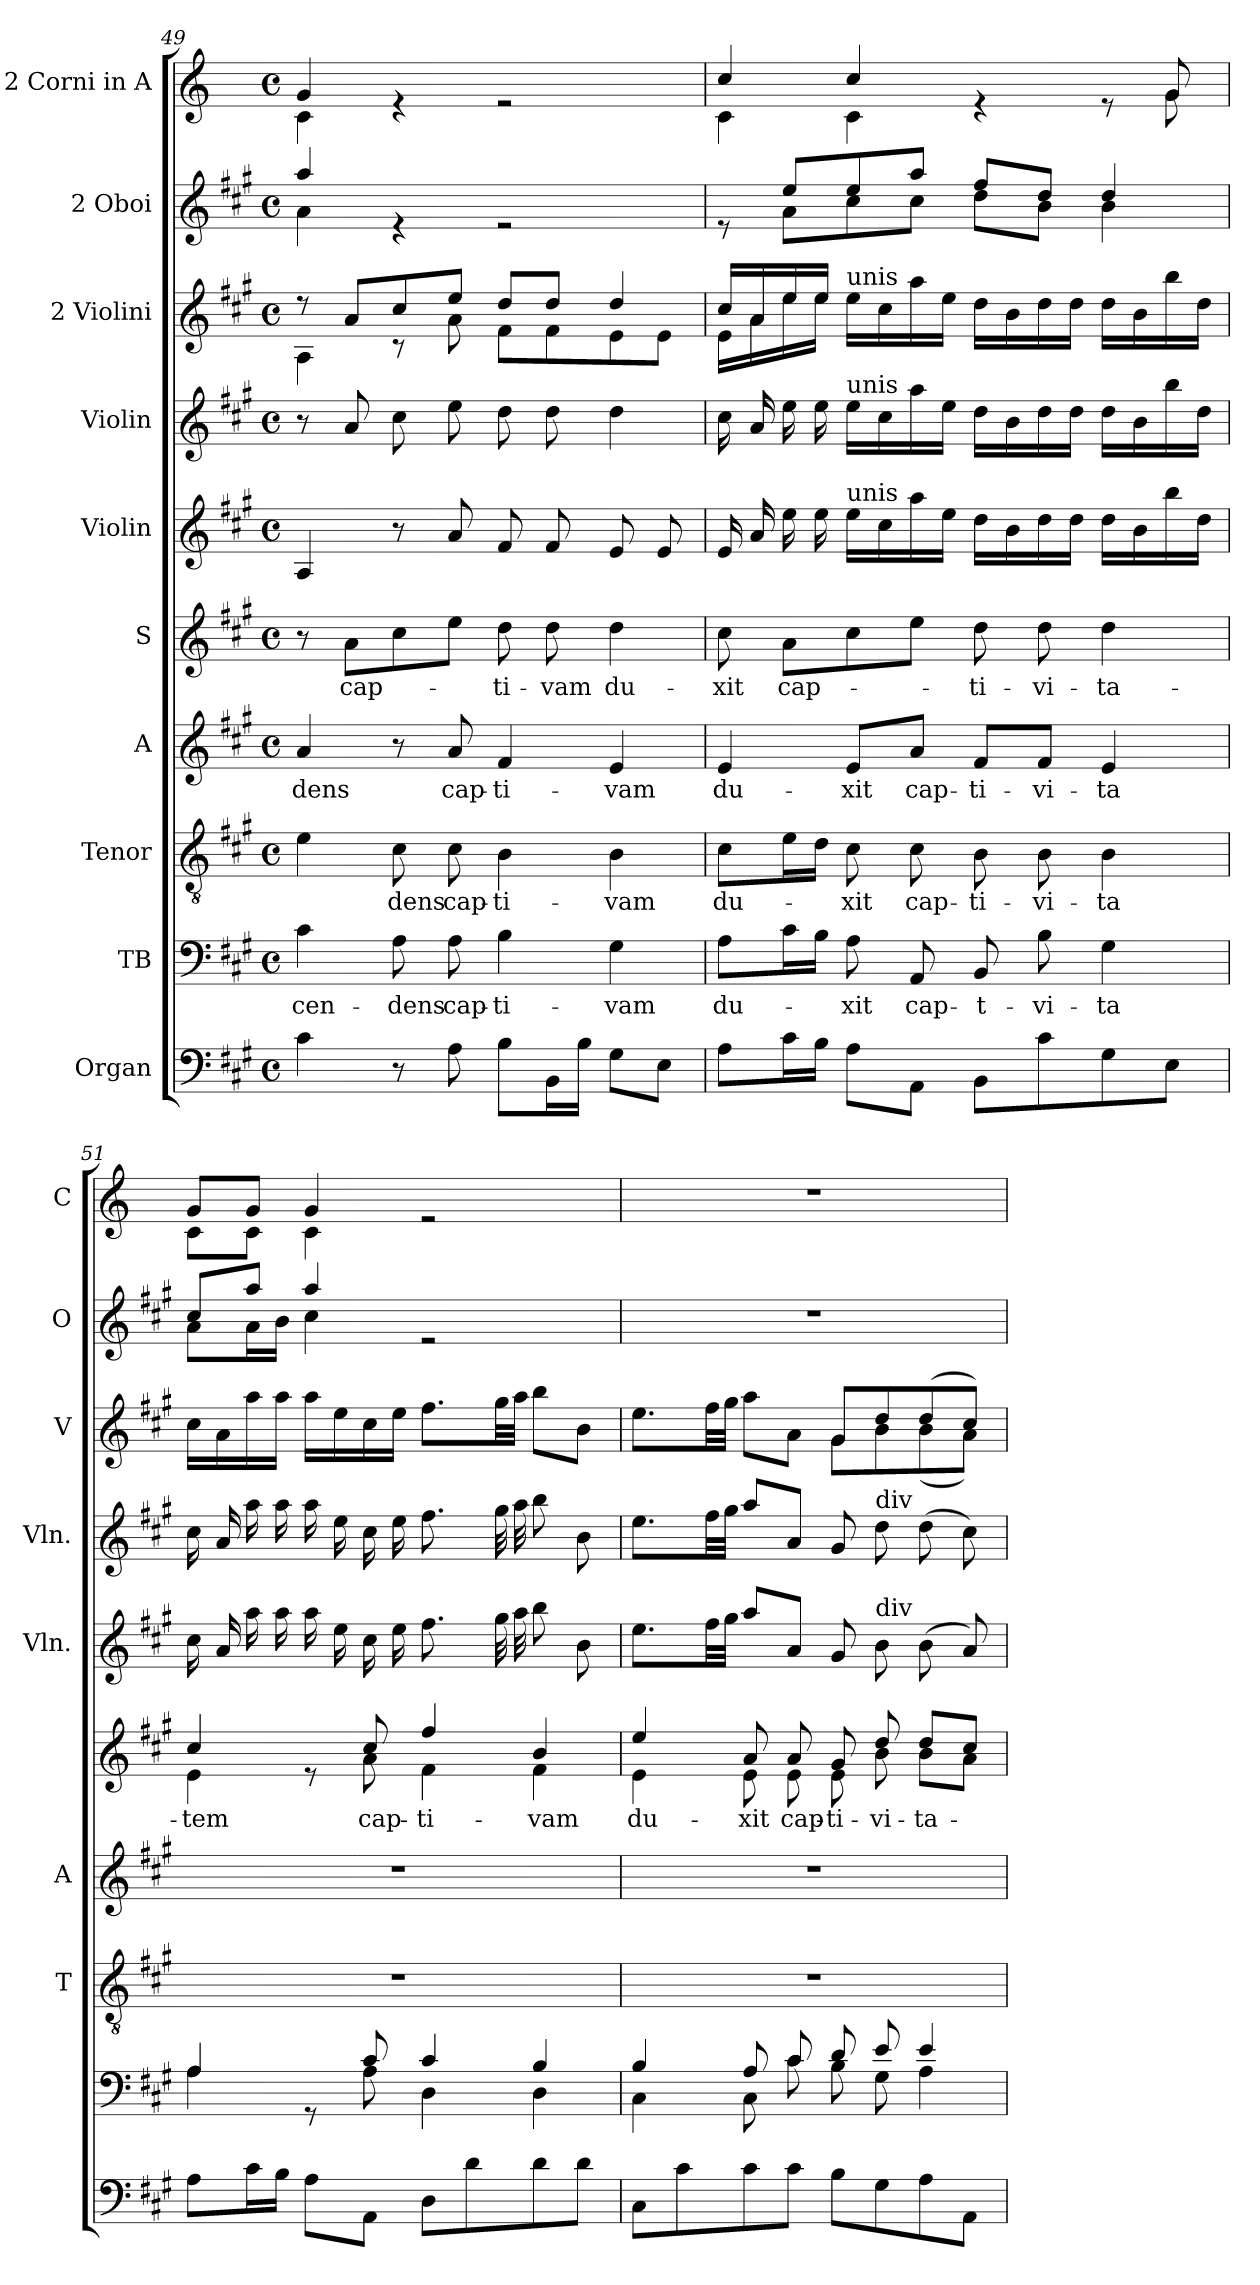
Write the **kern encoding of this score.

**kern	**kern	**text	**kern	**text	**kern	**text	**kern	**text	**kern	**kern	**kern	**kern	**kern
*part10	*part9	*part9	*part8	*part8	*part7	*part7	*part6	*part6	*part5	*part4	*part3	*part2	*part1
*staff10	*staff9	*staff9	*staff8	*staff8	*staff7	*staff7	*staff6	*staff6	*staff5	*staff4	*staff3	*staff2	*staff1
*I"Organ	*I"TB	*	*I"Tenor	*	*I"A	*	*I"S	*	*I"Violin	*I"Violin	*I"2 Violini	*I"2 Oboi	*I"2 Corni in A
*	*	*	*I'T	*	*I'A	*	*	*	*I'Vln.	*I'Vln.	*I'V	*I'O	*I'C
*clefF4	*clefF4	*	*clefGv2	*	*clefG2	*	*clefG2	*	*clefG2	*clefG2	*clefG2	*clefG2	*clefG2
*	*	*	*	*	*	*	*	*	*	*	*	*	*ITrd2c3
*k[f#c#g#]	*k[f#c#g#]	*	*k[f#c#g#]	*	*k[f#c#g#]	*	*k[f#c#g#]	*	*k[f#c#g#]	*k[f#c#g#]	*k[f#c#g#]	*k[f#c#g#]	*k[f#c#g#]
*M4/4	*M4/4	*	*M4/4	*	*M4/4	*	*M4/4	*	*M4/4	*M4/4	*M4/4	*M4/4	*M4/4
*met(c)	*met(c)	*	*met(c)	*	*met(c)	*	*met(c)	*	*met(c)	*met(c)	*met(c)	*met(c)	*met(c)
=49	=49	=49	=49	=49	=49	=49	=49	=49	=49	=49	=49	=49	=49
!	!	!LO:LY:b	!	!	!	!LO:LY:b	!	!	!	!	!	!	!
*	*	*	*	*	*	*	*	*	*	*	*^	*^	*^
4c#\	4c#\	-cen-	4e\	.	4a/	-dens	8r	.	4A/	8r	8r	4A\	4aa/	4a\	4e/	4A\
!	!	!	!	!	!	!	!	!LO:LY:b	!	!	!	!	!	!	!	!
.	.	.	.	.	.	.	8a\L	cap-	.	8a/	8a/L	.	.	.	.	.
!	!	!LO:LY:b	!	!LO:LY:b	!	!	!	!	!	!	!	!	!	!	!	!
8r	8A\	-dens	8c#\	-dens	8r	.	8cc#\	.	8r	8cc#\	8cc#/	8r	4re	2.ryy	4re	2.ryy
!	!	!LO:LY:b	!	!LO:LY:b	!	!LO:LY:b	!	!	!	!	!	!	!	!	!	!
8A\	8A\	cap-	8c#\	cap-	8a/	cap-	8ee\J	.	8a/	8ee\	8ee/J	8a\	.	.	.	.
!	!	!LO:LY:b	!	!LO:LY:b	!	!LO:LY:b	!	!LO:LY:b	!	!	!	!	!	!	!	!
8B\L	4B\	-ti-	4B\	-ti-	4f#/	-ti-	8dd\	-ti-	8f#/	8dd\	8dd/L	8f#\L	2re	.	2re	.
!	!	!	!	!	!	!	!	!LO:LY:b	!	!	!	!	!	!	!	!
16BB\L	.	.	.	.	.	.	8dd\	-vam	8f#/	8dd\	8dd/J	8f#\	.	.	.	.
16B\JJ	.	.	.	.	.	.	.	.	.	.	.	.	.	.	.	.
!	!	!LO:LY:b	!	!LO:LY:b	!	!LO:LY:b	!	!LO:LY:b	!	!	!	!	!	!	!	!
8G#\L	4G#\	-vam	4B\	-vam	4e/	-vam	4dd\	du-	8e/	4dd\	4dd/	8e\	.	.	.	.
8E\J	.	.	.	.	.	.	.	.	8e/	.	.	8e\J	.	.	.	.
=50	=50	=50	=50	=50	=50	=50	=50	=50	=50	=50	=50	=50	=50	=50	=50	=50
!	!	!LO:LY:b	!	!LO:LY:b	!	!LO:LY:b	!	!LO:LY:b	!	!	!	!	!	!	!	!
8A\L	8A\L	du-	8c#\L	du-	4e/	du-	8cc#\	-xit	16e/	16cc#\	16cc#/LL	16e\LL	8re	8ryy	4a/	4A\
.	.	.	.	.	.	.	.	.	16a/	16a/	16a/	16a\	.	.	.	.
!	!	!	!	!	!	!	!	!LO:LY:b	!	!	!	!	!	!	!	!
16c#\L	16c#\L	.	16e\L	.	.	.	8a\L	cap-	16ee\	16ee\	16ee/	16ee\	8ee/L	8a\L	.	.
16B\JJ	16B\JJ	.	16d\JJ	.	.	.	.	.	16ee\	16ee\	16ee/JJ	16ee\JJ	.	.	.	.
!	!	!	!	!	!	!	!	!	!	!	!LO:TX:a:t=unis	!	!	!	!	!
!	!	!	!	!	!	!	!	!	!	!LO:TX:a:t=unis	!	!	!	!	!	!
!	!	!	!	!	!	!	!	!	!LO:TX:a:t=unis	!	!	!	!	!	!	!
!	!	!LO:LY:b	!	!LO:LY:b	!	!LO:LY:b	!	!	!	!	!	!	!	!	!	!
8A\L	8A\	-xit	8c#\	-xit	8e/L	-xit	8cc#\	.	16ee\LL	16ee\LL	16ee\LL	2.ryy	8ee/	8cc#\	4a/	4A\
.	.	.	.	.	.	.	.	.	16cc#\	16cc#\	16cc#\	.	.	.	.	.
!	!	!LO:LY:b	!	!LO:LY:b	!	!LO:LY:b	!	!	!	!	!	!	!	!	!	!
8AA\J	8AA/	cap-	8c#\	cap-	8a/J	cap-	8ee\J	.	16aa\	16aa\	16aa\	.	8aa/J	8cc#\J	.	.
.	.	.	.	.	.	.	.	.	16ee\JJ	16ee\JJ	16ee\JJ	.	.	.	.	.
!	!	!LO:LY:b	!	!LO:LY:b	!	!LO:LY:b	!	!LO:LY:b	!	!	!	!	!	!	!	!
8BB\L	8BB/	-t-	8B\	-ti-	8f#/L	-ti-	8dd\	-ti-	16dd\LL	16dd\LL	16dd\LL	.	8ff#/L	8dd\L	4re	4.ryy
.	.	.	.	.	.	.	.	.	16b\	16b\	16b\	.	.	.	.	.
!	!	!LO:LY:b	!	!LO:LY:b	!	!LO:LY:b	!	!LO:LY:b	!	!	!	!	!	!	!	!
8c#\	8B\	-vi-	8B\	-vi-	8f#/J	-vi-	8dd\	-vi-	16dd\	16dd\	16dd\	.	8dd/J	8b\J	.	.
.	.	.	.	.	.	.	.	.	16dd\JJ	16dd\JJ	16dd\JJ	.	.	.	.	.
!	!	!LO:LY:b	!	!LO:LY:b	!	!LO:LY:b	!	!LO:LY:b	!	!	!	!	!	!	!	!
8G#\	4G#\	-ta	4B\	-ta	4e/	-ta	4dd\	-ta-	16dd\LL	16dd\LL	16dd\LL	.	4dd/	4b\	8re	.
.	.	.	.	.	.	.	.	.	16b\	16b\	16b\	.	.	.	.	.
8E\J	.	.	.	.	.	.	.	.	16bb\	16bb\	16bb\	.	.	.	8e/	8e\
.	.	.	.	.	.	.	.	.	16dd\JJ	16dd\JJ	16dd\JJ	.	.	.	.	.
*	*	*	*	*	*	*	*	*	*	*	*v	*v	*	*	*	*
!!LO:PB:g=z	!!
=51	=51	=51	=51	=51	=51	=51	=51	=51	=51	=51	=51	=51	=51	=51	=51
*	*^	*	*	*	*	*	*	*	*	*	*	*	*	*	*
!	!	!	!	!	!	!	!	!	!LO:LY:b	!	!	!	!	!	!	!
*	*	*	*	*	*	*	*	*^	*	*	*	*	*	*	*	*
8A\L	4A/	4A\	.	1r	.	1r	.	4cc#/	4e\	-tem	16cc#\	16cc#\	16cc#\LL	8cc#/L	8a\L	8e/L	8A\L
.	.	.	.	.	.	.	.	.	.	.	16a/	16a/	16a\	.	.	.	.
16c#\L	.	.	.	.	.	.	.	.	.	.	16aa\	16aa\	16aa\	8aa/J	16a\L	8e/J	8A\J
16B\JJ	.	.	.	.	.	.	.	.	.	.	16aa\	16aa\	16aa\JJ	.	16b\JJ	.	.
8A\L	8rGG	8ryy	.	.	.	.	.	8re	8ryy	.	16aa\	16aa\	16aa\LL	4aa/	4cc#\	4e/	4A\
.	.	.	.	.	.	.	.	.	.	.	16ee\	16ee\	16ee\	.	.	.	.
!	!	!	!	!	!	!	!	!	!	!LO:LY:b	!	!	!	!	!	!	!
8AA\J	8c#/	8A\	.	.	.	.	.	8cc#/	8a\	cap-	16cc#\	16cc#\	16cc#\	.	.	.	.
.	.	.	.	.	.	.	.	.	.	.	16ee\	16ee\	16ee\JJ	.	.	.	.
!	!	!	!	!	!	!	!	!	!	!LO:LY:b	!	!	!	!	!	!	!
8D\L	4c#/	4D\	.	.	.	.	.	4ff#/	4f#\	-ti-	8.ff#\	8.ff#\	8.ff#\L	2re	2ryy	2re	2ryy
8d\	.	.	.	.	.	.	.	.	.	.	.	.	.	.	.	.	.
.	.	.	.	.	.	.	.	.	.	.	32gg#\	32gg#\	32gg#\LL	.	.	.	.
.	.	.	.	.	.	.	.	.	.	.	32aa\	32aa\	32aa\JJJ	.	.	.	.
!	!	!	!	!	!	!	!	!	!	!LO:LY:b	!	!	!	!	!	!	!
8d\	4B/	4D\	.	.	.	.	.	4b/	4f#\	-vam	8bb\	8bb\	8bb\L	.	.	.	.
8d\J	.	.	.	.	.	.	.	.	.	.	8b\	8b\	8b\J	.	.	.	.
*	*	*	*	*	*	*	*	*	*	*	*	*	*	*v	*v	*	*
*	*	*	*	*	*	*	*	*	*	*	*	*	*	*	*v	*v
=52	=52	=52	=52	=52	=52	=52	=52	=52	=52	=52	=52	=52	=52	=52	=52
!	!	!	!	!	!	!	!	!	!	!LO:LY:b	!	!	!	!	!
*	*	*	*	*	*	*	*	*	*	*	*	*	*^	*	*
8C#\L	4B/	4C#\	.	1r	.	1r	.	4ee/	4e\	du-	8.ee\L	8.ee\L	8.ee\L	2ryy	1r	1r
8c#\	.	.	.	.	.	.	.	.	.	.	.	.	.	.	.	.
.	.	.	.	.	.	.	.	.	.	.	32ff#\LL	32ff#\LL	32ff#\LL	.	.	.
.	.	.	.	.	.	.	.	.	.	.	32gg#\JJJ	32gg#\JJJ	32gg#\JJJ	.	.	.
!	!	!	!	!	!	!	!	!	!	!LO:LY:b	!	!	!	!	!	!
8c#\	8A/	8C#\	.	.	.	.	.	8a/	8e\	-xit	8aa\L	8aa\L	8aa\L	.	.	.
!	!	!	!	!	!	!	!	!	!	!LO:LY:b	!	!	!	!	!	!
8c#\J	8c#/	8c#\	.	.	.	.	.	8a/	8e\	cap-	8a/J	8a/J	8a\J	.	.	.
!	!	!	!	!	!	!	!	!	!	!LO:LY:b	!	!	!	!	!	!
8B\L	8d/	8B\	.	.	.	.	.	8g#/	8e\	-ti-	8g#/	8g#/	8g#/L	8g#\L	.	.
!	!	!	!	!	!	!	!	!	!	!	!	!LO:TX:a:t=div	!	!	!	!
!	!	!	!	!	!	!	!	!	!	!	!LO:TX:a:t=div	!	!	!	!	!
!	!	!	!	!	!	!	!	!	!	!LO:LY:b	!	!	!	!	!	!
8G#\	8e/	8G#\	.	.	.	.	.	8dd/	8b\	-vi-	8b\	8dd\	8dd/	8b\	.	.
!	!	!	!	!	!	!	!	!	!	!LO:LY:b	!	!	!	!	!	!
8A\	4e/	4A\	.	.	.	.	.	8dd/L	8b\L	-ta-	(8b\	(8dd\	(8dd/	(8b\	.	.
8AA\J	.	.	.	.	.	.	.	8cc#/J	8a\J	.	8a/)	8cc#\)	8cc#/J)	8a\J)	.	.
*	*v	*v	*	*	*	*	*	*v	*v	*	*	*	*v	*v	*	*
=	=	=	=	=	=	=	=	=	=	=	=	=	=
*-	*-	*-	*-	*-	*-	*-	*-	*-	*-	*-	*-	*-	*-
